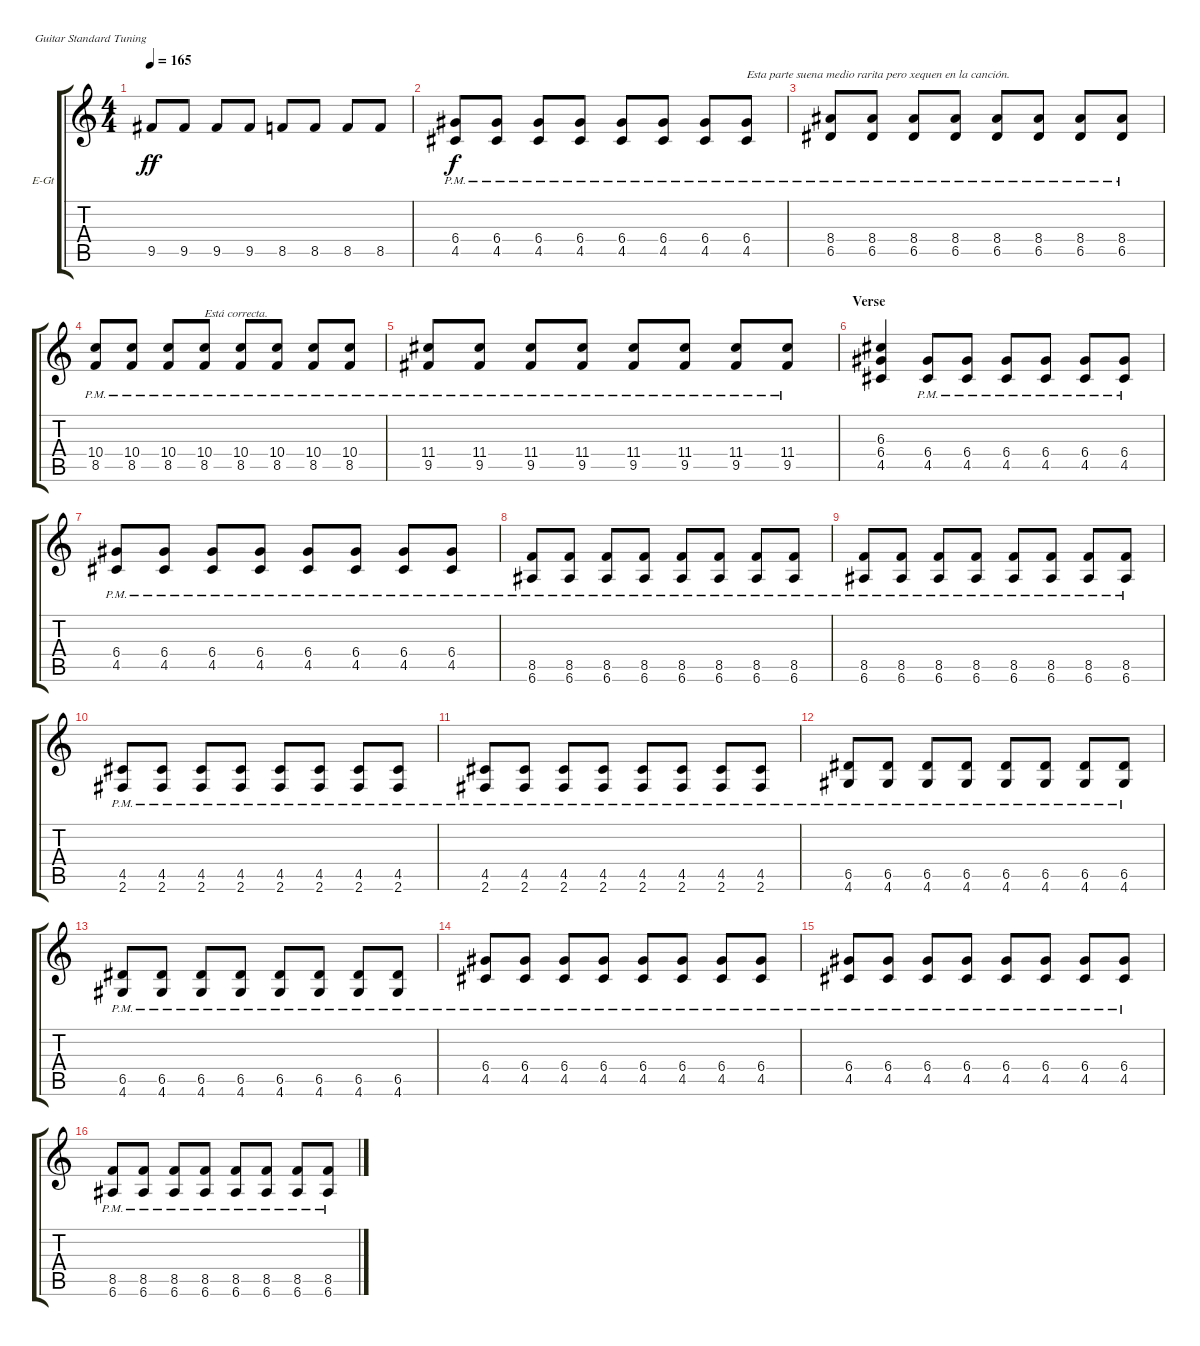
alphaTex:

\defaultSystemsLayout 4
\bracketExtendMode groupsimilarinstruments
\firstSystemTrackNameOrientation horizontal
\otherSystemsTrackNameOrientation horizontal
\track ("Fear" "E-Gt") {instrument distortionguitar}
\staff {score tabs}
\tuning (E4 B3 G3 D3 A2 E2)
\ts (4 4)
\tempo 165
\clef g2
\scale
0.333333
\ks c
9.5.8{dy ff} 9.5.8 9.5.8 9.5.8 8.5.8 8.5.8 8.5.8 8.5.8 |
\scale
0.333333 (4.5{pm} 6.4{pm}).8{dy f} (4.5{pm} 6.4{pm}).8 (4.5{pm} 6.4{pm}).8 (4.5{pm} 6.4{pm}).8 (4.5{pm} 6.4{pm}).8 (4.5{pm} 6.4{pm}).8 (4.5{pm} 6.4{pm}).8 (4.5{pm} 6.4{pm}).8{txt "Esta parte suena medio rarita pero xequen en la canción."} |
\scale
0.333333 (6.5{pm} 8.4{pm}).8 (6.5{pm} 8.4{pm}).8 (6.5{pm} 8.4{pm}).8 (6.5{pm} 8.4{pm}).8 (6.5{pm} 8.4{pm}).8 (6.5{pm} 8.4{pm}).8 (6.5{pm} 8.4{pm}).8 (6.5{pm} 8.4{pm}).8 |
\scale
0.333333 (8.5{pm} 10.4{pm}).8 (8.5{pm} 10.4{pm}).8 (8.5{pm} 10.4{pm}).8 (8.5{pm} 10.4{pm}).8{txt "Está correcta."} (8.5{pm} 10.4{pm}).8 (8.5{pm} 10.4{pm}).8 (8.5{pm} 10.4{pm}).8 (8.5{pm} 10.4{pm}).8 |
\scale
0.333333 (9.5{pm} 11.4{pm}).8 (9.5{pm} 11.4{pm}).8 (9.5{pm} 11.4{pm}).8 (9.5{pm} 11.4{pm}).8 (9.5{pm} 11.4{pm}).8 (9.5{pm} 11.4{pm}).8 (9.5{pm} 11.4{pm}).8 (9.5{pm} 11.4{pm}).8 |
\section ("" "Verse")
\scale
0.333333 (4.5 6.4 6.3).4 (4.5{pm} 6.4{pm}).8 (4.5{pm} 6.4{pm}).8 (4.5{pm} 6.4{pm}).8 (4.5{pm} 6.4{pm}).8 (4.5{pm} 6.4{pm}).8 (4.5{pm} 6.4{pm}).8 |
\scale
0.333333 (4.5{pm} 6.4{pm}).8 (4.5{pm} 6.4{pm}).8 (4.5{pm} 6.4{pm}).8 (4.5{pm} 6.4{pm}).8 (4.5{pm} 6.4{pm}).8 (4.5{pm} 6.4{pm}).8 (4.5{pm} 6.4{pm}).8 (4.5{pm} 6.4{pm}).8 |
\scale
0.333333 (6.6{pm} 8.5{pm}).8 (6.6{pm} 8.5{pm}).8 (6.6{pm} 8.5{pm}).8 (6.6{pm} 8.5{pm}).8 (6.6{pm} 8.5{pm}).8 (6.6{pm} 8.5{pm}).8 (6.6{pm} 8.5{pm}).8 (6.6{pm} 8.5{pm}).8 |
\scale
0.333333 (6.6{pm} 8.5{pm}).8 (6.6{pm} 8.5{pm}).8 (6.6{pm} 8.5{pm}).8 (6.6{pm} 8.5{pm}).8 (6.6{pm} 8.5{pm}).8 (6.6{pm} 8.5{pm}).8 (6.6{pm} 8.5{pm}).8 (6.6{pm} 8.5{pm}).8 |
\scale
0.333333 (2.6{pm} 4.5{pm}).8 (2.6{pm} 4.5{pm}).8 (2.6{pm} 4.5{pm}).8 (2.6{pm} 4.5{pm}).8 (2.6{pm} 4.5{pm}).8 (2.6{pm} 4.5{pm}).8 (2.6{pm} 4.5{pm}).8 (2.6{pm} 4.5{pm}).8 |
\scale
0.333333 (2.6{pm} 4.5{pm}).8 (2.6{pm} 4.5{pm}).8 (2.6{pm} 4.5{pm}).8 (2.6{pm} 4.5{pm}).8 (2.6{pm} 4.5{pm}).8 (2.6{pm} 4.5{pm}).8 (2.6{pm} 4.5{pm}).8 (2.6{pm} 4.5{pm}).8 |
\scale
0.333333 (4.6{pm} 6.5{pm}).8 (4.6{pm} 6.5{pm}).8 (4.6{pm} 6.5{pm}).8 (4.6{pm} 6.5{pm}).8 (4.6{pm} 6.5{pm}).8 (4.6{pm} 6.5{pm}).8 (4.6{pm} 6.5{pm}).8 (4.6{pm} 6.5{pm}).8 |
(4.6{pm} 6.5{pm}).8 (4.6{pm} 6.5{pm}).8 (4.6{pm} 6.5{pm}).8 (4.6{pm} 6.5{pm}).8 (4.6{pm} 6.5{pm}).8 (4.6{pm} 6.5{pm}).8 (4.6{pm} 6.5{pm}).8 (4.6{pm} 6.5{pm}).8 |
(4.5{pm} 6.4{pm}).8 (4.5{pm} 6.4{pm}).8 (4.5{pm} 6.4{pm}).8 (4.5{pm} 6.4{pm}).8 (4.5{pm} 6.4{pm}).8 (4.5{pm} 6.4{pm}).8 (4.5{pm} 6.4{pm}).8 (4.5{pm} 6.4{pm}).8 |
(4.5{pm} 6.4{pm}).8 (4.5{pm} 6.4{pm}).8 (4.5{pm} 6.4{pm}).8 (4.5{pm} 6.4{pm}).8 (4.5{pm} 6.4{pm}).8 (4.5{pm} 6.4{pm}).8 (4.5{pm} 6.4{pm}).8 (4.5{pm} 6.4{pm}).8 |
(6.6{pm} 8.5{pm}).8 (6.6{pm} 8.5{pm}).8 (6.6{pm} 8.5{pm}).8 (6.6{pm} 8.5{pm}).8 (6.6{pm} 8.5{pm}).8 (6.6{pm} 8.5{pm}).8 (6.6{pm} 8.5{pm}).8 (6.6{pm} 8.5{pm}).8
